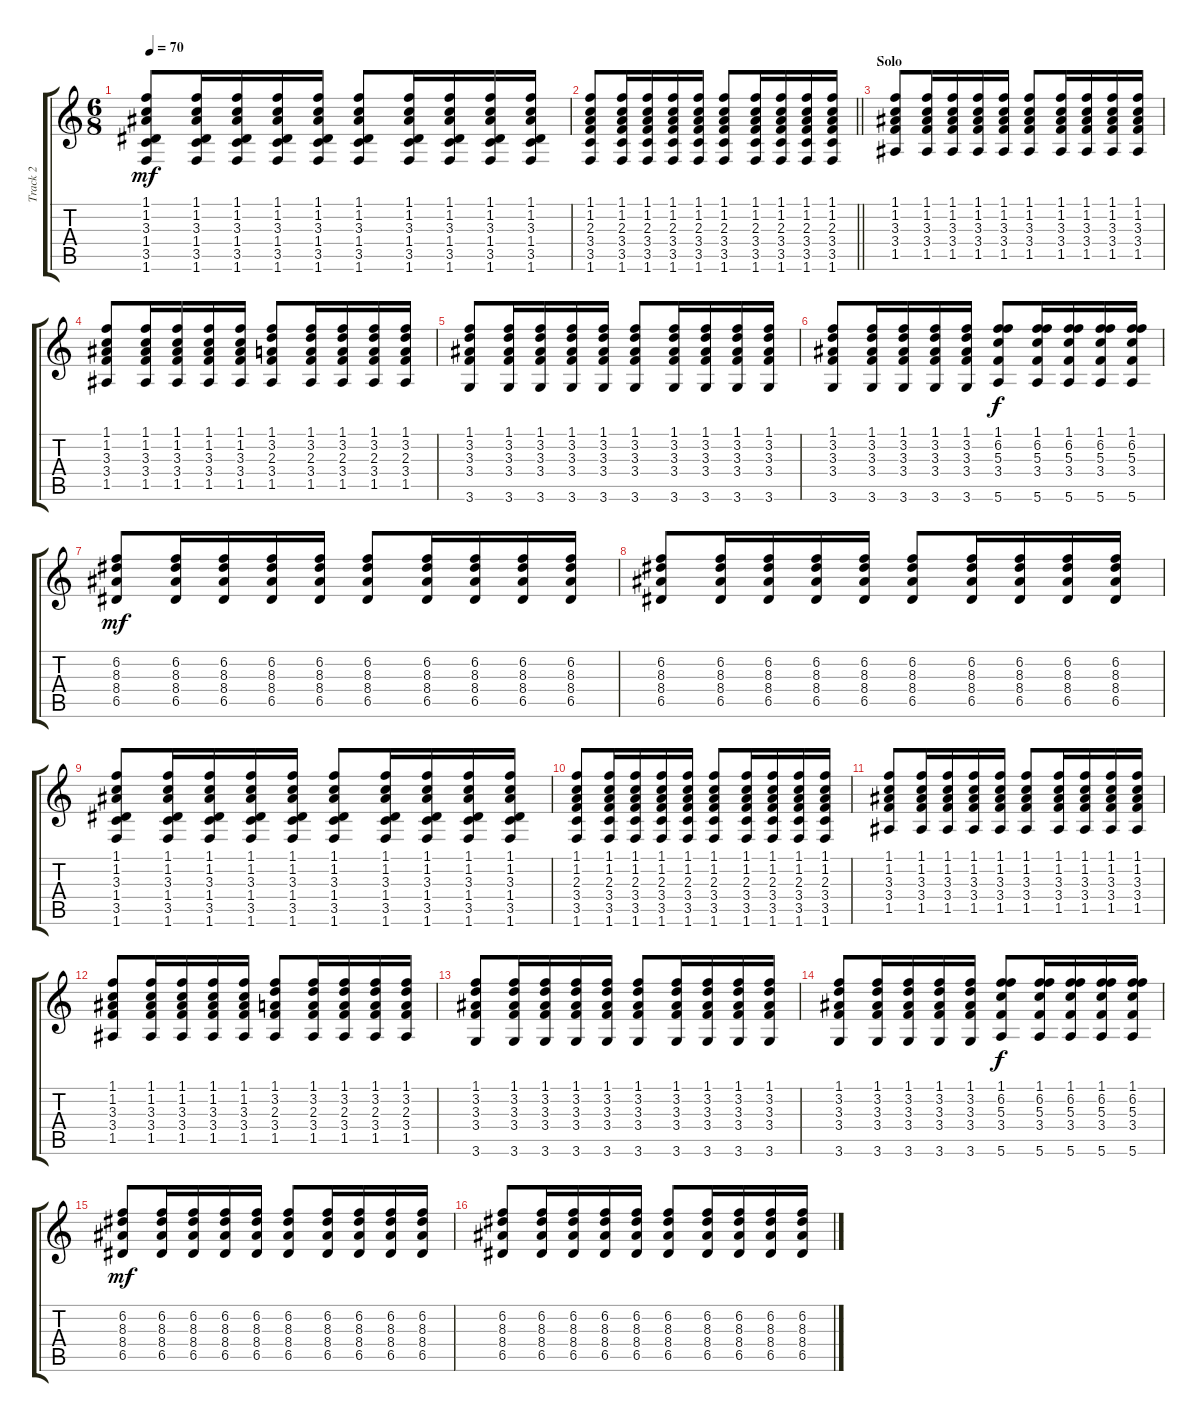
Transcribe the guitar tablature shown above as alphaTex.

\track ("Track 2" "Track 2") {instrument acousticguitarsteel}
\staff {score tabs}
\tuning (E4 B3 G3 D3 A2 E2) {hide}
\ts (6 8)
\tempo 70
\clef g2
\ks c
(1.1 1.2 3.3 1.4 3.5 1.6).8{dy mf} (1.1 1.2 3.3 1.4 3.5 1.6).16 (1.1 1.2 3.3 1.4 3.5 1.6).16 (1.1 1.2 3.3 1.4 3.5 1.6).16 (1.1 1.2 3.3 1.4 3.5 1.6).16 (1.1 1.2 3.3 1.4 3.5 1.6).8 (1.1 1.2 3.3 1.4 3.5 1.6).16 (1.1 1.2 3.3 1.4 3.5 1.6).16 (1.1 1.2 3.3 1.4 3.5 1.6).16 (1.1 1.2 3.3 1.4 3.5 1.6).16 |
\barLineRight lightlight
(1.1 1.2 2.3 3.4 3.5 1.6).8 (1.1 1.2 2.3 3.4 3.5 1.6).16 (1.1 1.2 2.3 3.4 3.5 1.6).16 (1.1 1.2 2.3 3.4 3.5 1.6).16 (1.1 1.2 2.3 3.4 3.5 1.6).16 (1.1 1.2 2.3 3.4 3.5 1.6).8 (1.1 1.2 2.3 3.4 3.5 1.6).16 (1.1 1.2 2.3 3.4 3.5 1.6).16 (1.1 1.2 2.3 3.4 3.5 1.6).16 (1.1 1.2 2.3 3.4 3.5 1.6).16 |
\section ("" "Solo")
(1.1 1.2 3.3 3.4 1.5).8 (1.1 1.2 3.3 3.4 1.5).16 (1.1 1.2 3.3 3.4 1.5).16 (1.1 1.2 3.3 3.4 1.5).16 (1.1 1.2 3.3 3.4 1.5).16 (1.1 1.2 3.3 3.4 1.5).8 (1.1 1.2 3.3 3.4 1.5).16 (1.1 1.2 3.3 3.4 1.5).16 (1.1 1.2 3.3 3.4 1.5).16 (1.1 1.2 3.3 3.4 1.5).16 |
(1.1 1.2 3.3 3.4 1.5).8 (1.1 1.2 3.3 3.4 1.5).16 (1.1 1.2 3.3 3.4 1.5).16 (1.1 1.2 3.3 3.4 1.5).16 (1.1 1.2 3.3 3.4 1.5).16 (1.1 3.2 2.3 3.4 1.5).8 (1.1 3.2 2.3 3.4 1.5).16 (1.1 3.2 2.3 3.4 1.5).16 (1.1 3.2 2.3 3.4 1.5).16 (1.1 3.2 2.3 3.4 1.5).16 |
(1.1 3.2 3.3 3.4 3.6).8 (1.1 3.2 3.3 3.4 3.6).16 (1.1 3.2 3.3 3.4 3.6).16 (1.1 3.2 3.3 3.4 3.6).16 (1.1 3.2 3.3 3.4 3.6).16 (1.1 3.2 3.3 3.4 3.6).8 (1.1 3.2 3.3 3.4 3.6).16 (1.1 3.2 3.3 3.4 3.6).16 (1.1 3.2 3.3 3.4 3.6).16 (1.1 3.2 3.3 3.4 3.6).16 |
(1.1 3.2 3.3 3.4 3.6).8 (1.1 3.2 3.3 3.4 3.6).16 (1.1 3.2 3.3 3.4 3.6).16 (1.1 3.2 3.3 3.4 3.6).16 (1.1 3.2 3.3 3.4 3.6).16 (1.1 6.2 5.3 3.4 5.6).8{dy f} (1.1 6.2 5.3 3.4 5.6).16 (1.1 6.2 5.3 3.4 5.6).16 (1.1 6.2 5.3 3.4 5.6).16 (1.1 6.2 5.3 3.4 5.6).16 |
(6.2 8.3 8.4 6.5).8{dy mf} (6.2 8.3 8.4 6.5).16 (6.2 8.3 8.4 6.5).16 (6.2 8.3 8.4 6.5).16 (6.2 8.3 8.4 6.5).16 (6.2 8.3 8.4 6.5).8 (6.2 8.3 8.4 6.5).16 (6.2 8.3 8.4 6.5).16 (6.2 8.3 8.4 6.5).16 (6.2 8.3 8.4 6.5).16 |
(6.2 8.3 8.4 6.5).8 (6.2 8.3 8.4 6.5).16 (6.2 8.3 8.4 6.5).16 (6.2 8.3 8.4 6.5).16 (6.2 8.3 8.4 6.5).16 (6.2 8.3 8.4 6.5).8 (6.2 8.3 8.4 6.5).16 (6.2 8.3 8.4 6.5).16 (6.2 8.3 8.4 6.5).16 (6.2 8.3 8.4 6.5).16 |
(1.1 1.2 3.3 1.4 3.5 1.6).8 (1.1 1.2 3.3 1.4 3.5 1.6).16 (1.1 1.2 3.3 1.4 3.5 1.6).16 (1.1 1.2 3.3 1.4 3.5 1.6).16 (1.1 1.2 3.3 1.4 3.5 1.6).16 (1.1 1.2 3.3 1.4 3.5 1.6).8 (1.1 1.2 3.3 1.4 3.5 1.6).16 (1.1 1.2 3.3 1.4 3.5 1.6).16 (1.1 1.2 3.3 1.4 3.5 1.6).16 (1.1 1.2 3.3 1.4 3.5 1.6).16 |
(1.1 1.2 2.3 3.4 3.5 1.6).8 (1.1 1.2 2.3 3.4 3.5 1.6).16 (1.1 1.2 2.3 3.4 3.5 1.6).16 (1.1 1.2 2.3 3.4 3.5 1.6).16 (1.1 1.2 2.3 3.4 3.5 1.6).16 (1.1 1.2 2.3 3.4 3.5 1.6).8 (1.1 1.2 2.3 3.4 3.5 1.6).16 (1.1 1.2 2.3 3.4 3.5 1.6).16 (1.1 1.2 2.3 3.4 3.5 1.6).16 (1.1 1.2 2.3 3.4 3.5 1.6).16 |
(1.1 1.2 3.3 3.4 1.5).8 (1.1 1.2 3.3 3.4 1.5).16 (1.1 1.2 3.3 3.4 1.5).16 (1.1 1.2 3.3 3.4 1.5).16 (1.1 1.2 3.3 3.4 1.5).16 (1.1 1.2 3.3 3.4 1.5).8 (1.1 1.2 3.3 3.4 1.5).16 (1.1 1.2 3.3 3.4 1.5).16 (1.1 1.2 3.3 3.4 1.5).16 (1.1 1.2 3.3 3.4 1.5).16 |
(1.1 1.2 3.3 3.4 1.5).8 (1.1 1.2 3.3 3.4 1.5).16 (1.1 1.2 3.3 3.4 1.5).16 (1.1 1.2 3.3 3.4 1.5).16 (1.1 1.2 3.3 3.4 1.5).16 (1.1 3.2 2.3 3.4 1.5).8 (1.1 3.2 2.3 3.4 1.5).16 (1.1 3.2 2.3 3.4 1.5).16 (1.1 3.2 2.3 3.4 1.5).16 (1.1 3.2 2.3 3.4 1.5).16 |
(1.1 3.2 3.3 3.4 3.6).8 (1.1 3.2 3.3 3.4 3.6).16 (1.1 3.2 3.3 3.4 3.6).16 (1.1 3.2 3.3 3.4 3.6).16 (1.1 3.2 3.3 3.4 3.6).16 (1.1 3.2 3.3 3.4 3.6).8 (1.1 3.2 3.3 3.4 3.6).16 (1.1 3.2 3.3 3.4 3.6).16 (1.1 3.2 3.3 3.4 3.6).16 (1.1 3.2 3.3 3.4 3.6).16 |
(1.1 3.2 3.3 3.4 3.6).8 (1.1 3.2 3.3 3.4 3.6).16 (1.1 3.2 3.3 3.4 3.6).16 (1.1 3.2 3.3 3.4 3.6).16 (1.1 3.2 3.3 3.4 3.6).16 (1.1 6.2 5.3 3.4 5.6).8{dy f} (1.1 6.2 5.3 3.4 5.6).16 (1.1 6.2 5.3 3.4 5.6).16 (1.1 6.2 5.3 3.4 5.6).16 (1.1 6.2 5.3 3.4 5.6).16 |
(6.2 8.3 8.4 6.5).8{dy mf} (6.2 8.3 8.4 6.5).16 (6.2 8.3 8.4 6.5).16 (6.2 8.3 8.4 6.5).16 (6.2 8.3 8.4 6.5).16 (6.2 8.3 8.4 6.5).8 (6.2 8.3 8.4 6.5).16 (6.2 8.3 8.4 6.5).16 (6.2 8.3 8.4 6.5).16 (6.2 8.3 8.4 6.5).16 |
(6.2 8.3 8.4 6.5).8 (6.2 8.3 8.4 6.5).16 (6.2 8.3 8.4 6.5).16 (6.2 8.3 8.4 6.5).16 (6.2 8.3 8.4 6.5).16 (6.2 8.3 8.4 6.5).8 (6.2 8.3 8.4 6.5).16 (6.2 8.3 8.4 6.5).16 (6.2 8.3 8.4 6.5).16 (6.2 8.3 8.4 6.5).16
